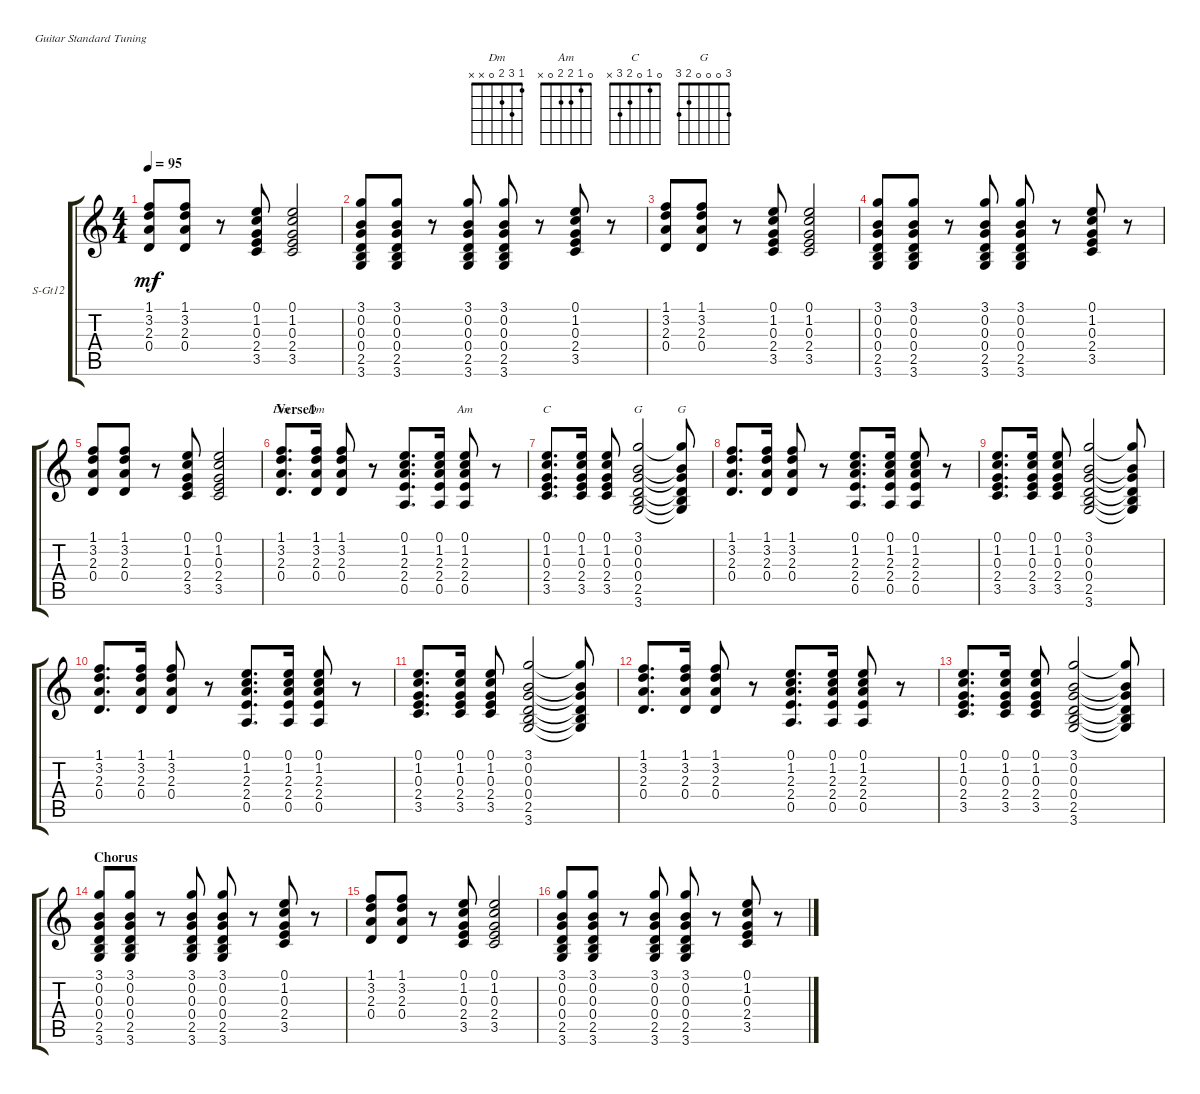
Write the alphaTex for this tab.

\defaultSystemsLayout 4
\bracketExtendMode groupsimilarinstruments
\firstSystemTrackNameOrientation horizontal
\otherSystemsTrackNameOrientation horizontal
\track ("12 String Guitar" "S-Gt12") {instrument acousticguitarsteel}
\staff {score tabs}
\tuning (E4 B3 G3 D3 A2 E2)
\chord ("Dm" 1 3 2 0 x x)
\chord ("Am" 0 1 2 2 0 x)
\chord ("C" 0 1 0 2 3 x)
\chord ("G" 3 0 0 0 2 3)
\ts (4 4)
\tempo 95
\clef g2
\scale
0.333333
\ks c
(0.4 2.3 3.2 1.1).8{dy mf} (0.4 2.3 3.2 1.1).8 r.8 (3.5 2.4 0.3 1.2 0.1).8 (3.5 2.4 0.3 1.2 0.1).2 |
\scale
0.333333 (3.6 2.5 0.4 0.3 0.2 3.1).8 (3.6 2.5 0.4 0.3 0.2 3.1).8 r.8 (3.6 2.5 0.4 0.3 0.2 3.1).8 (3.6 2.5 0.4 0.3 0.2 3.1).8 r.8 (3.5 2.4 0.3 1.2 0.1).8 r.8 |
\scale
0.333333 (0.4 2.3 3.2 1.1).8 (0.4 2.3 3.2 1.1).8 r.8 (3.5 2.4 0.3 1.2 0.1).8 (3.5 2.4 0.3 1.2 0.1).2 |
\scale
0.333333 (3.6 2.5 0.4 0.3 0.2 3.1).8 (3.6 2.5 0.4 0.3 0.2 3.1).8 r.8 (3.6 2.5 0.4 0.3 0.2 3.1).8 (3.6 2.5 0.4 0.3 0.2 3.1).8 r.8 (3.5 2.4 0.3 1.2 0.1).8 r.8 |
\scale
0.333333 (0.4 2.3 3.2 1.1).8 (0.4 2.3 3.2 1.1).8 r.8 (3.5 2.4 0.3 1.2 0.1).8 (3.5 2.4 0.3 1.2 0.1).2 |
\section ("" "Verse1")
\scale
0.333333 (0.4 2.3 3.2 1.1).8{d ch "Dm"} (0.4 2.3 3.2 1.1).16{ch "Dm"} (0.4 2.3 3.2 1.1).8 r.8 (0.5 2.4 2.3 1.2 0.1).8{d} (0.5 2.4 2.3 1.2 0.1).16 (0.5 2.4 2.3 1.2 0.1).8{ch "Am"} r.8 |
\scale
0.333333 (3.5 2.4 0.3 1.2 0.1).8{d ch "C"} (3.5 2.4 0.3 1.2 0.1).16 (3.5 2.4 0.3 1.2 0.1).8 (3.6 2.5 0.4 0.3 0.2 3.1).2{ch "G"} (3.6{t} 2.5{t} 0.4{t} 0.3{t} 0.2{t} 3.1{t}).8{ch "G"} |
\scale
0.333333 (0.4 2.3 3.2 1.1).8{d} (0.4 2.3 3.2 1.1).16 (0.4 2.3 3.2 1.1).8 r.8 (0.5 2.4 2.3 1.2 0.1).8{d} (0.5 2.4 2.3 1.2 0.1).16 (0.5 2.4 2.3 1.2 0.1).8 r.8 |
\scale
0.333333 (3.5 2.4 0.3 1.2 0.1).8{d} (3.5 2.4 0.3 1.2 0.1).16 (3.5 2.4 0.3 1.2 0.1).8 (3.6 2.5 0.4 0.3 0.2 3.1).2 (3.6{t} 2.5{t} 0.4{t} 0.3{t} 0.2{t} 3.1{t}).8 |
\scale
0.333333 (0.4 2.3 3.2 1.1).8{d} (0.4 2.3 3.2 1.1).16 (0.4 2.3 3.2 1.1).8 r.8 (0.5 2.4 2.3 1.2 0.1).8{d} (0.5 2.4 2.3 1.2 0.1).16 (0.5 2.4 2.3 1.2 0.1).8 r.8 |
\scale
0.333333 (3.5 2.4 0.3 1.2 0.1).8{d} (3.5 2.4 0.3 1.2 0.1).16 (3.5 2.4 0.3 1.2 0.1).8 (3.6 2.5 0.4 0.3 0.2 3.1).2 (3.6{t} 2.5{t} 0.4{t} 0.3{t} 0.2{t} 3.1{t}).8 |
\scale
0.333333 (0.4 2.3 3.2 1.1).8{d} (0.4 2.3 3.2 1.1).16 (0.4 2.3 3.2 1.1).8 r.8 (0.5 2.4 2.3 1.2 0.1).8{d} (0.5 2.4 2.3 1.2 0.1).16 (0.5 2.4 2.3 1.2 0.1).8 r.8 |
\scale
0.333333 (3.5 2.4 0.3 1.2 0.1).8{d} (3.5 2.4 0.3 1.2 0.1).16 (3.5 2.4 0.3 1.2 0.1).8 (3.6 2.5 0.4 0.3 0.2 3.1).2 (3.6{t} 2.5{t} 0.4{t} 0.3{t} 0.2{t} 3.1{t}).8 |
\section ("" "Chorus")
\scale
0.333333 (3.6 2.5 0.4 0.3 0.2 3.1).8 (3.6 2.5 0.4 0.3 0.2 3.1).8 r.8 (3.6 2.5 0.4 0.3 0.2 3.1).8 (3.6 2.5 0.4 0.3 0.2 3.1).8 r.8 (3.5 2.4 0.3 1.2 0.1).8 r.8 |
\scale
0.333333 (0.4 2.3 3.2 1.1).8 (0.4 2.3 3.2 1.1).8 r.8 (3.5 2.4 0.3 1.2 0.1).8 (3.5 2.4 0.3 1.2 0.1).2 |
\scale
0.333333 (3.6 2.5 0.4 0.3 0.2 3.1).8 (3.6 2.5 0.4 0.3 0.2 3.1).8 r.8 (3.6 2.5 0.4 0.3 0.2 3.1).8 (3.6 2.5 0.4 0.3 0.2 3.1).8 r.8 (3.5 2.4 0.3 1.2 0.1).8 r.8
